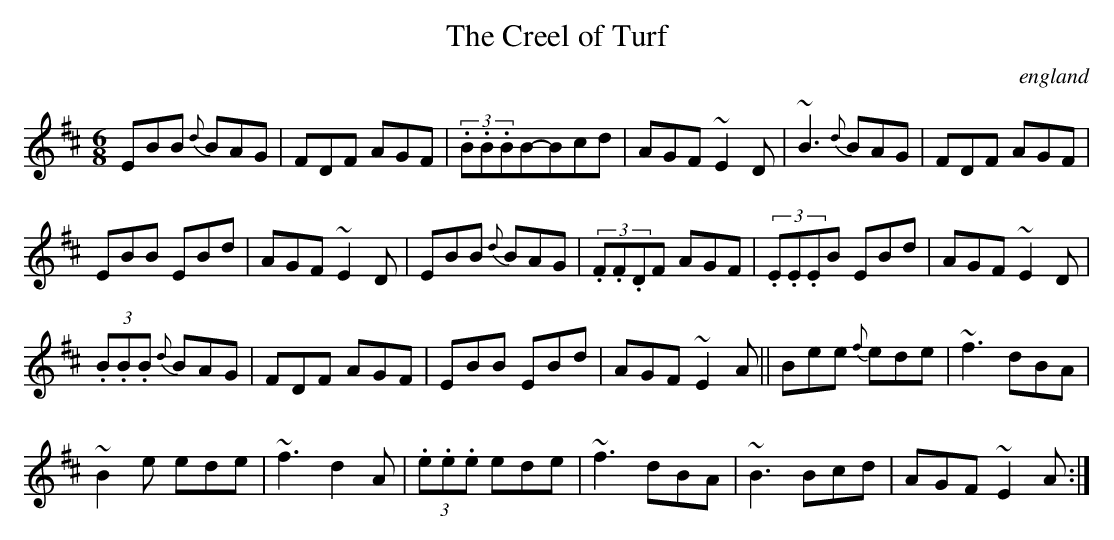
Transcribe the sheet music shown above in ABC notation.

X:1
T:The Creel of Turf
O:england
M:6/8
K:D
EBB {d}BAG | FDF AGF | (3.B.B.BB-Bcd | AGF ~E2D | ~B3 {d}BAG | FDF AGF |
EBB EBd | AGF ~E2D | EBB {d}BAG | (3.F.F.DF AGF | (3.E.E.EB EBd | AGF ~E2D |
+EB+(3.B.B.B {d}BAG | FDF AGF | EBB EBd | AGF ~E2A || Bee {f}ede | ~f3 dBA |
~B2e ede | ~f3 d2A | +EB+(3.e.e.e ede | ~f3 dBA | ~B3 Bcd | AGF ~E2A :|
